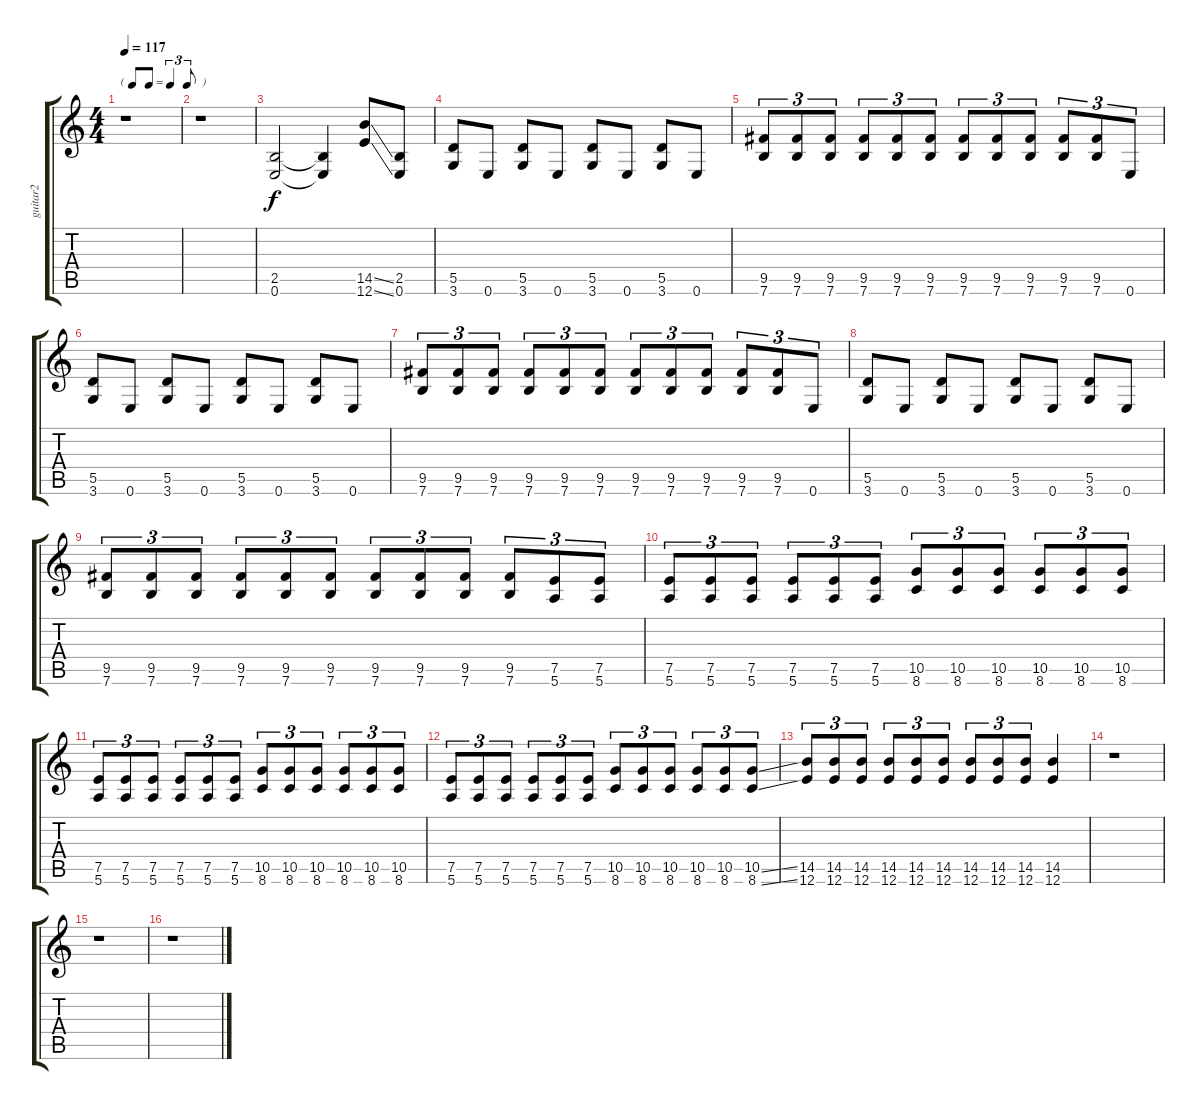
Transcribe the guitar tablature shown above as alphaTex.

\track ("guitar2" "guitar2") {instrument overdrivenguitar}
\staff {score tabs}
\tuning (E4 B3 G3 D3 A2 E2) {hide}
\ts (4 4)
\tf triplet8th
\tempo 117
\clef g2
\ks c
r.1{dy f} |
r.1 |
(2.5 0.6).2 (2.5{t} 0.6{t}).4 (14.5{ss} 12.6{ss}).8 (2.5 0.6).8 |
(5.5 3.6).8 0.6.8 (5.5 3.6).8 0.6.8 (5.5 3.6).8 0.6.8 (5.5 3.6).8 0.6.8 |
(9.5 7.6).8{tu (3 2)} (9.5 7.6).8{tu (3 2)} (9.5 7.6).8{tu (3 2)} (9.5 7.6).8{tu (3 2)} (9.5 7.6).8{tu (3 2)} (9.5 7.6).8{tu (3 2)} (9.5 7.6).8{tu (3 2)} (9.5 7.6).8{tu (3 2)} (9.5 7.6).8{tu (3 2)} (9.5 7.6).8{tu (3 2)} (9.5 7.6).8{tu (3 2)} 0.6.8{tu (3 2)} |
(5.5 3.6).8 0.6.8 (5.5 3.6).8 0.6.8 (5.5 3.6).8 0.6.8 (5.5 3.6).8 0.6.8 |
(9.5 7.6).8{tu (3 2)} (9.5 7.6).8{tu (3 2)} (9.5 7.6).8{tu (3 2)} (9.5 7.6).8{tu (3 2)} (9.5 7.6).8{tu (3 2)} (9.5 7.6).8{tu (3 2)} (9.5 7.6).8{tu (3 2)} (9.5 7.6).8{tu (3 2)} (9.5 7.6).8{tu (3 2)} (9.5 7.6).8{tu (3 2)} (9.5 7.6).8{tu (3 2)} 0.6.8{tu (3 2)} |
(5.5 3.6).8 0.6.8 (5.5 3.6).8 0.6.8 (5.5 3.6).8 0.6.8 (5.5 3.6).8 0.6.8 |
(9.5 7.6).8{tu (3 2)} (9.5 7.6).8{tu (3 2)} (9.5 7.6).8{tu (3 2)} (9.5 7.6).8{tu (3 2)} (9.5 7.6).8{tu (3 2)} (9.5 7.6).8{tu (3 2)} (9.5 7.6).8{tu (3 2)} (9.5 7.6).8{tu (3 2)} (9.5 7.6).8{tu (3 2)} (9.5 7.6).8{tu (3 2)} (7.5 5.6).8{tu (3 2)} (7.5 5.6).8{tu (3 2)} |
(7.5 5.6).8{tu (3 2)} (7.5 5.6).8{tu (3 2)} (7.5 5.6).8{tu (3 2)} (7.5 5.6).8{tu (3 2)} (7.5 5.6).8{tu (3 2)} (7.5 5.6).8{tu (3 2)} (10.5 8.6).8{tu (3 2)} (10.5 8.6).8{tu (3 2)} (10.5 8.6).8{tu (3 2)} (10.5 8.6).8{tu (3 2)} (10.5 8.6).8{tu (3 2)} (10.5 8.6).8{tu (3 2)} |
(7.5 5.6).8{tu (3 2)} (7.5 5.6).8{tu (3 2)} (7.5 5.6).8{tu (3 2)} (7.5 5.6).8{tu (3 2)} (7.5 5.6).8{tu (3 2)} (7.5 5.6).8{tu (3 2)} (10.5 8.6).8{tu (3 2)} (10.5 8.6).8{tu (3 2)} (10.5 8.6).8{tu (3 2)} (10.5 8.6).8{tu (3 2)} (10.5 8.6).8{tu (3 2)} (10.5 8.6).8{tu (3 2)} |
(7.5 5.6).8{tu (3 2)} (7.5 5.6).8{tu (3 2)} (7.5 5.6).8{tu (3 2)} (7.5 5.6).8{tu (3 2)} (7.5 5.6).8{tu (3 2)} (7.5 5.6).8{tu (3 2)} (10.5 8.6).8{tu (3 2)} (10.5 8.6).8{tu (3 2)} (10.5 8.6).8{tu (3 2)} (10.5 8.6).8{tu (3 2)} (10.5 8.6).8{tu (3 2)} (10.5{ss} 8.6{ss}).8{tu (3 2)} |
(14.5 12.6).8{tu (3 2)} (14.5 12.6).8{tu (3 2)} (14.5 12.6).8{tu (3 2)} (14.5 12.6).8{tu (3 2)} (14.5 12.6).8{tu (3 2)} (14.5 12.6).8{tu (3 2)} (14.5 12.6).8{tu (3 2)} (14.5 12.6).8{tu (3 2)} (14.5 12.6).8{tu (3 2)} (14.5 12.6).4 |
r.1 |
r.1 |
r.1
